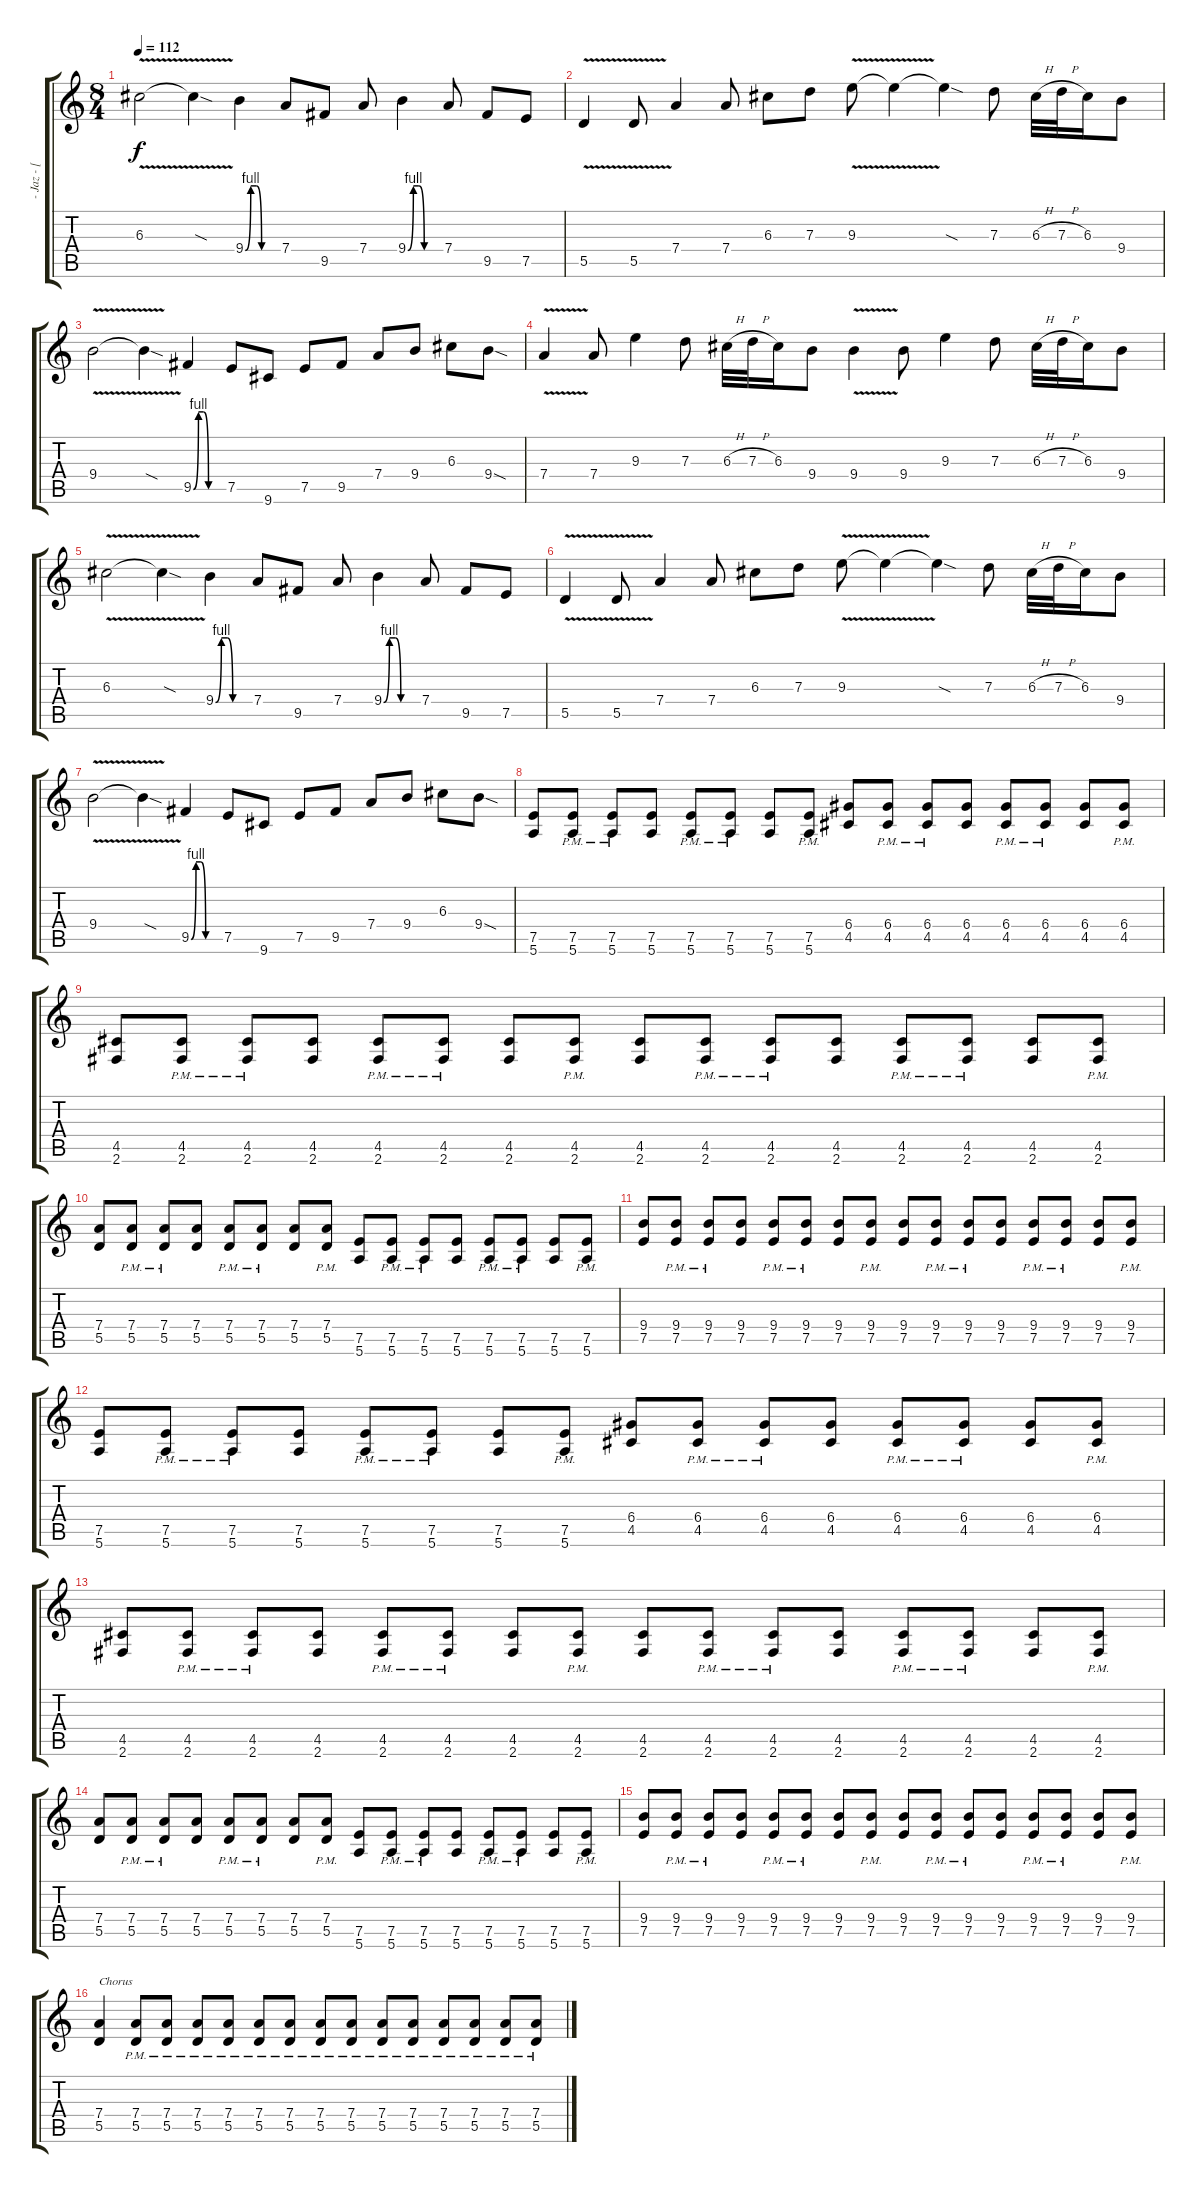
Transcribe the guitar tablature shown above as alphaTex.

\track ("- Jaz - [ Lead / Rythm ]" "- Jaz - [ ") {instrument distortionguitar}
\staff {score tabs}
\tuning (E4 B3 G3 D3 A2 E2) {hide}
\ts (8 4)
\tempo 112
\clef g2
\ks c
6.3{v}.2{dy f} 6.3{sod t}.4 9.4{be (custom 0 0 10 4 20 4 30 0 60 0)}.4 7.4.8 9.5.8 7.4.8 9.4{be (custom 0 0 10 4 20 4 30 0 60 0)}.4 7.4.8 9.5.8 7.5.8 |
5.5{v}.4 5.5{v}.8 7.4.4 7.4.8 6.3.8 7.3.8 9.3{v}.8 9.3{t}.4 9.3{sod t}.4 7.3.8 6.3{h}.32 7.3{h}.32 6.3.16 9.4.8 |
9.4{v}.2 9.4{sod t}.4 9.5{be (custom 0 0 10 4 20 4 30 0 60 0)}.4 7.5.8 9.6.8 7.5.8 9.5.8 7.4.8 9.4.8 6.3.8 9.4{sod}.8 |
7.4{v}.4 7.4.8 9.3.4 7.3.8 6.3{h}.32 7.3{h}.32 6.3.16 9.4.8 9.4{v}.4 9.4.8 9.3.4 7.3.8 6.3{h}.32 7.3{h}.32 6.3.16 9.4.8 |
6.3{v}.2 6.3{sod t}.4 9.4{be (custom 0 0 10 4 20 4 30 0 60 0)}.4 7.4.8 9.5.8 7.4.8 9.4{be (custom 0 0 10 4 20 4 30 0 60 0)}.4 7.4.8 9.5.8 7.5.8 |
5.5{v}.4 5.5{v}.8 7.4.4 7.4.8 6.3.8 7.3.8 9.3{v}.8 9.3{t}.4 9.3{sod t}.4 7.3.8 6.3{h}.32 7.3{h}.32 6.3.16 9.4.8 |
9.4{v}.2 9.4{sod t}.4 9.5{be (custom 0 0 10 4 20 4 30 0 60 0)}.4 7.5.8 9.6.8 7.5.8 9.5.8 7.4.8 9.4.8 6.3.8 9.4{sod}.8 |
(7.5 5.6).8 (7.5{pm} 5.6{pm}).8 (7.5{pm} 5.6{pm}).8 (7.5 5.6).8 (7.5{pm} 5.6{pm}).8 (7.5{pm} 5.6{pm}).8 (7.5 5.6).8 (7.5{pm} 5.6{pm}).8 (6.4 4.5).8 (6.4{pm} 4.5{pm}).8 (6.4{pm} 4.5{pm}).8 (6.4 4.5).8 (6.4{pm} 4.5{pm}).8 (6.4{pm} 4.5{pm}).8 (6.4 4.5).8 (6.4{pm} 4.5{pm}).8 |
(4.5 2.6).8 (4.5{pm} 2.6{pm}).8 (4.5{pm} 2.6{pm}).8 (4.5 2.6).8 (4.5{pm} 2.6{pm}).8 (4.5{pm} 2.6{pm}).8 (4.5 2.6).8 (4.5{pm} 2.6{pm}).8 (4.5 2.6).8 (4.5{pm} 2.6{pm}).8 (4.5{pm} 2.6{pm}).8 (4.5 2.6).8 (4.5{pm} 2.6{pm}).8 (4.5{pm} 2.6{pm}).8 (4.5 2.6).8 (4.5{pm} 2.6{pm}).8 |
(7.4 5.5).8 (7.4{pm} 5.5{pm}).8 (7.4{pm} 5.5{pm}).8 (7.4 5.5).8 (7.4{pm} 5.5{pm}).8 (7.4{pm} 5.5{pm}).8 (7.4 5.5).8 (7.4{pm} 5.5{pm}).8 (7.5 5.6).8 (7.5{pm} 5.6{pm}).8 (7.5{pm} 5.6{pm}).8 (7.5 5.6).8 (7.5{pm} 5.6{pm}).8 (7.5{pm} 5.6{pm}).8 (7.5 5.6).8 (7.5{pm} 5.6{pm}).8 |
(9.4 7.5).8 (9.4{pm} 7.5{pm}).8 (9.4{pm} 7.5{pm}).8 (9.4 7.5).8 (9.4{pm} 7.5{pm}).8 (9.4{pm} 7.5{pm}).8 (9.4 7.5).8 (9.4{pm} 7.5{pm}).8 (9.4 7.5).8 (9.4{pm} 7.5{pm}).8 (9.4{pm} 7.5{pm}).8 (9.4 7.5).8 (9.4{pm} 7.5{pm}).8 (9.4{pm} 7.5{pm}).8 (9.4 7.5).8 (9.4{pm} 7.5{pm}).8 |
(7.5 5.6).8 (7.5{pm} 5.6{pm}).8 (7.5{pm} 5.6{pm}).8 (7.5 5.6).8 (7.5{pm} 5.6{pm}).8 (7.5{pm} 5.6{pm}).8 (7.5 5.6).8 (7.5{pm} 5.6{pm}).8 (6.4 4.5).8 (6.4{pm} 4.5{pm}).8 (6.4{pm} 4.5{pm}).8 (6.4 4.5).8 (6.4{pm} 4.5{pm}).8 (6.4{pm} 4.5{pm}).8 (6.4 4.5).8 (6.4{pm} 4.5{pm}).8 |
(4.5 2.6).8 (4.5{pm} 2.6{pm}).8 (4.5{pm} 2.6{pm}).8 (4.5 2.6).8 (4.5{pm} 2.6{pm}).8 (4.5{pm} 2.6{pm}).8 (4.5 2.6).8 (4.5{pm} 2.6{pm}).8 (4.5 2.6).8 (4.5{pm} 2.6{pm}).8 (4.5{pm} 2.6{pm}).8 (4.5 2.6).8 (4.5{pm} 2.6{pm}).8 (4.5{pm} 2.6{pm}).8 (4.5 2.6).8 (4.5{pm} 2.6{pm}).8 |
(7.4 5.5).8 (7.4{pm} 5.5{pm}).8 (7.4{pm} 5.5{pm}).8 (7.4 5.5).8 (7.4{pm} 5.5{pm}).8 (7.4{pm} 5.5{pm}).8 (7.4 5.5).8 (7.4{pm} 5.5{pm}).8 (7.5 5.6).8 (7.5{pm} 5.6{pm}).8 (7.5{pm} 5.6{pm}).8 (7.5 5.6).8 (7.5{pm} 5.6{pm}).8 (7.5{pm} 5.6{pm}).8 (7.5 5.6).8 (7.5{pm} 5.6{pm}).8 |
(9.4 7.5).8 (9.4{pm} 7.5{pm}).8 (9.4{pm} 7.5{pm}).8 (9.4 7.5).8 (9.4{pm} 7.5{pm}).8 (9.4{pm} 7.5{pm}).8 (9.4 7.5).8 (9.4{pm} 7.5{pm}).8 (9.4 7.5).8 (9.4{pm} 7.5{pm}).8 (9.4{pm} 7.5{pm}).8 (9.4 7.5).8 (9.4{pm} 7.5{pm}).8 (9.4{pm} 7.5{pm}).8 (9.4 7.5).8 (9.4{pm} 7.5{pm}).8 |
(7.4 5.5).4{txt "Chorus"} (7.4{pm} 5.5{pm}).8 (7.4{pm} 5.5{pm}).8 (7.4{pm} 5.5{pm}).8 (7.4{pm} 5.5{pm}).8 (7.4{pm} 5.5{pm}).8 (7.4{pm} 5.5{pm}).8 (7.4{pm} 5.5{pm}).8 (7.4{pm} 5.5{pm}).8 (7.4{pm} 5.5{pm}).8 (7.4{pm} 5.5{pm}).8 (7.4{pm} 5.5{pm}).8 (7.4{pm} 5.5{pm}).8 (7.4{pm} 5.5{pm}).8 (7.4{pm} 5.5{pm}).8
